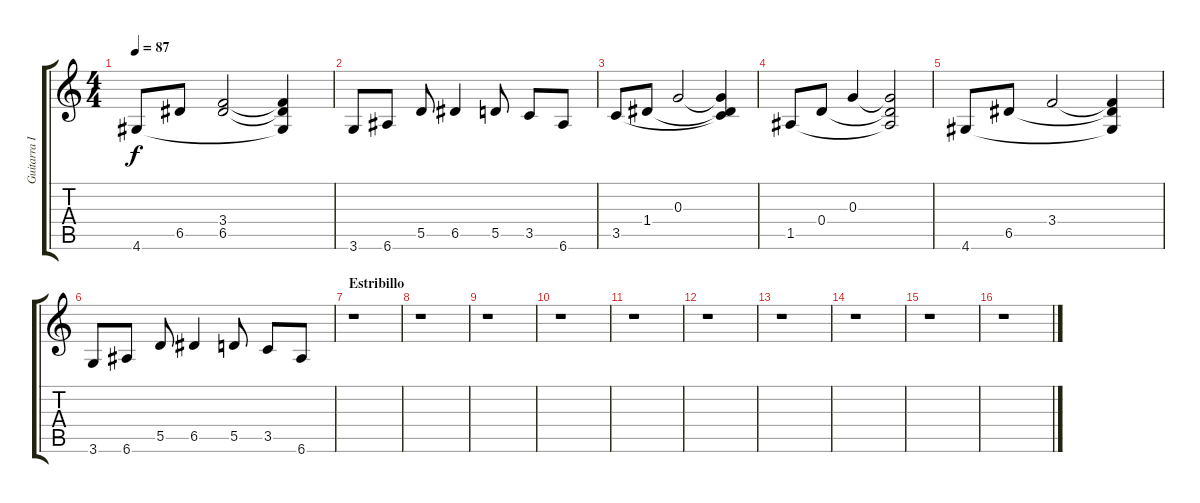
\track ("Guitarra II" "Guitarra I") {instrument electricguitarclean}
\staff {score tabs}
\tuning (E4 B3 G3 D3 A2 E2) {hide}
\ts (4 4)
\tempo 87
\clef g2
\ks c
4.6.8{dy f} 6.5.8 (3.4 6.5).2 (3.4{t} 6.5{t} 4.6{t}).4 |
3.6.8{volume 11} 6.6.8 5.5.8 6.5.4 5.5.8 3.5.8 6.6.8 |
3.5.8 1.4.8 0.3.2 (0.3{t} 1.4{t} 3.5{t}).4 |
1.5.8 0.4.8 0.3.4 (0.3{t} 0.4{t} 1.5{t}).2 |
4.6.8 6.5.8 3.4.2 (3.4{t} 6.5{t} 4.6{t}).4 |
3.6.8 6.6.8 5.5.8 6.5.4 5.5.8 3.5.8 6.6.8 |
\section ("" "Estribillo")
r.1 |
r.1 |
r.1 |
r.1 |
r.1 |
r.1 |
r.1 |
r.1 |
r.1 |
r.1
